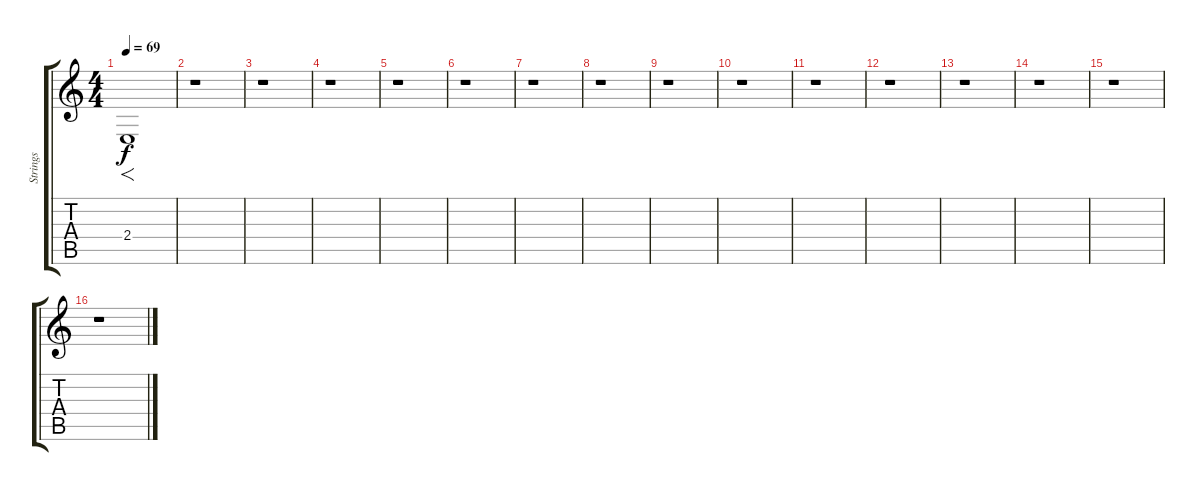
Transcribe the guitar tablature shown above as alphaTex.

\track ("Strings" "Strings") {instrument stringensemble1}
\staff {score tabs}
\tuning (E4 B3 G3 D3 A2 E2) {hide}
\ts (4 4)
\tempo 69
\clef g2
\ks c
2.4.1{f dy f volume 16 balance 4 instrument trumpet} |
r.1 |
r.1 |
r.1 |
r.1 |
r.1 |
r.1 |
r.1 |
r.1 |
r.1 |
r.1 |
r.1 |
r.1 |
r.1 |
r.1 |
r.1
